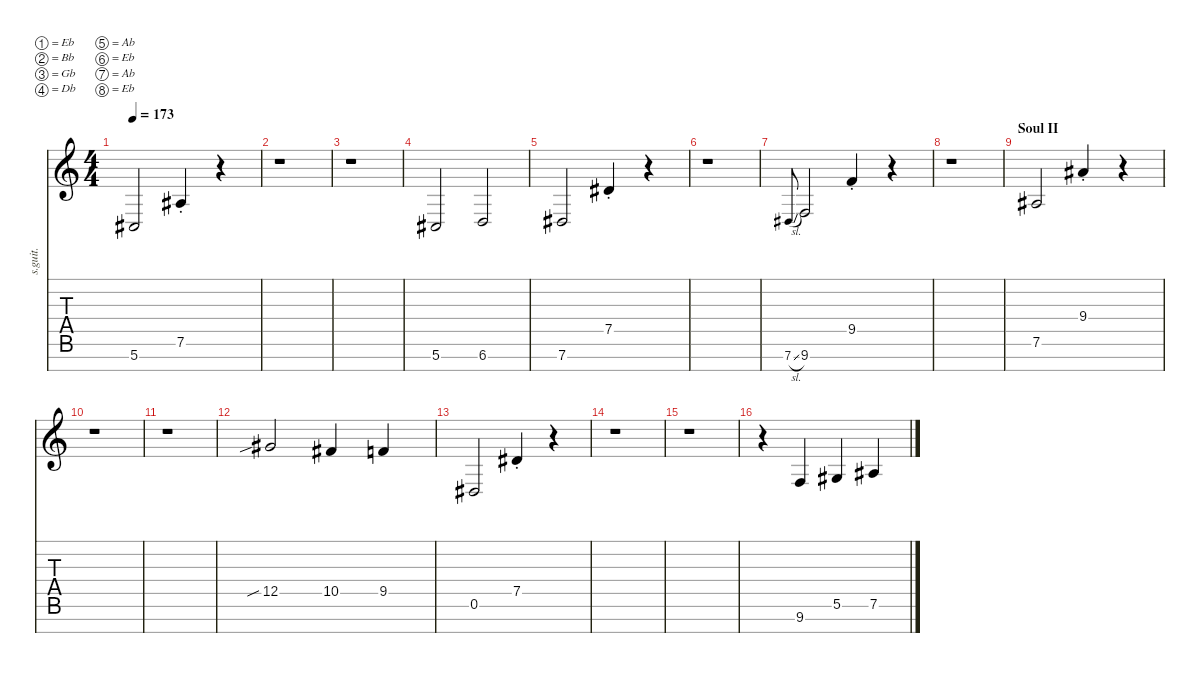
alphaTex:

\defaultSystemsLayout 4
\hideDynamics
\bracketExtendMode nobrackets
\track ("IV" "s.guit.") {instrument distortionguitar}
\staff {score tabs}
\tuning (Eb4 Bb3 Gb3 Db3 Ab2 Eb2 Ab1 Eb1)
\ts (4 4)
\tempo 173
\clef g2
\ks c
5.7{acc #}.2{lyrics (0 "") lyrics (1 "") lyrics (2 "") lyrics (3 "") lyrics (4 "") dy mf} 7.6{st acc #}.4{lyrics (0 "") lyrics (1 "") lyrics (2 "") lyrics (3 "") lyrics (4 "")} r.4 |
r.1 |
r.1 |
5.7{acc #}.2{lyrics (0 "") lyrics (1 "") lyrics (2 "") lyrics (3 "") lyrics (4 "")} 6.7.2{lyrics (0 "") lyrics (1 "") lyrics (2 "") lyrics (3 "") lyrics (4 "")} |
7.7{acc #}.2{lyrics (0 "") lyrics (1 "") lyrics (2 "") lyrics (3 "") lyrics (4 "")} 7.5{st acc #}.4{lyrics (0 "") lyrics (1 "") lyrics (2 "") lyrics (3 "") lyrics (4 "")} r.4 |
r.1 |
7.7{sl acc #}.8{lyrics (0 "") lyrics (1 "") lyrics (2 "") lyrics (3 "") lyrics (4 "") gr onbeat} 9.7.2{lyrics (0 "") lyrics (1 "") lyrics (2 "") lyrics (3 "") lyrics (4 "")} 9.5{st}.4{lyrics (0 "") lyrics (1 "") lyrics (2 "") lyrics (3 "") lyrics (4 "")} r.4 |
r.1 |
\section ("" "Soul II")
7.6{acc #}.2{lyrics (0 "") lyrics (1 "") lyrics (2 "") lyrics (3 "") lyrics (4 "")} 9.4{st acc #}.4{lyrics (0 "") lyrics (1 "") lyrics (2 "") lyrics (3 "") lyrics (4 "")} r.4 |
r.1 |
r.1 |
12.5{sib acc #}.2{lyrics (0 "") lyrics (1 "") lyrics (2 "") lyrics (3 "") lyrics (4 "")} 10.5{acc #}.4{lyrics (0 "") lyrics (1 "") lyrics (2 "") lyrics (3 "") lyrics (4 "")} 9.5.4{lyrics (0 "") lyrics (1 "") lyrics (2 "") lyrics (3 "") lyrics (4 "")} |
0.6{acc #}.2{lyrics (0 "") lyrics (1 "") lyrics (2 "") lyrics (3 "") lyrics (4 "")} 7.5{st acc #}.4{lyrics (0 "") lyrics (1 "") lyrics (2 "") lyrics (3 "") lyrics (4 "")} r.4 |
r.1 |
r.1 |
r.4 9.7.4{lyrics (0 "") lyrics (1 "") lyrics (2 "") lyrics (3 "") lyrics (4 "")} 5.6{acc #}.4{lyrics (0 "") lyrics (1 "") lyrics (2 "") lyrics (3 "") lyrics (4 "")} 7.6{acc #}.4{lyrics (0 "") lyrics (1 "") lyrics (2 "") lyrics (3 "") lyrics (4 "")}
